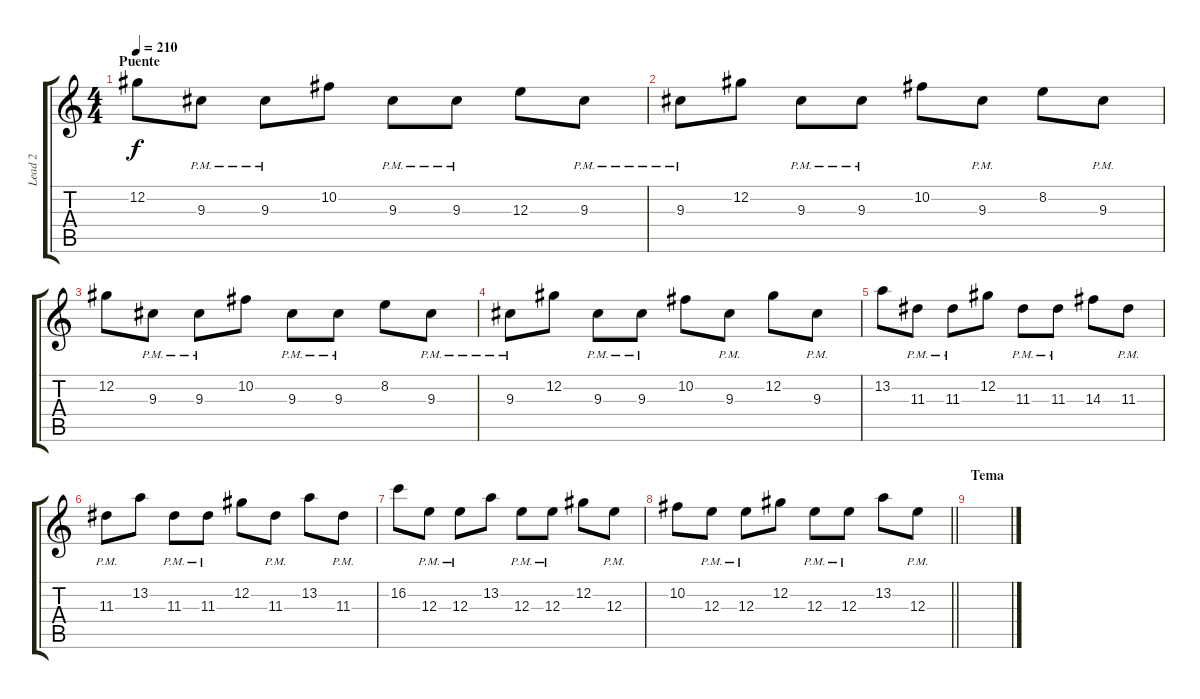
\track ("Lead 2 " "Lead 2 ") {instrument distortionguitar}
\staff {score tabs}
\tuning (Db4 Ab3 E3 B2 Gb2 Db2) {hide}
\ts (4 4)
\section ("" "Puente")
\tempo 210
\clef g2
\ks c
12.2.8{dy f} 9.3{pm}.8 9.3{pm}.8 10.2.8 9.3{pm}.8 9.3{pm}.8 12.3.8 9.3{pm}.8 |
9.3{pm}.8 12.2.8 9.3{pm}.8 9.3{pm}.8 10.2.8 9.3{pm}.8 8.2.8 9.3{pm}.8 |
12.2.8 9.3{pm}.8 9.3{pm}.8 10.2.8 9.3{pm}.8 9.3{pm}.8 8.2.8 9.3{pm}.8 |
9.3{pm}.8 12.2.8 9.3{pm}.8 9.3{pm}.8 10.2.8 9.3{pm}.8 12.2.8 9.3{pm}.8 |
13.2.8 11.3{pm}.8 11.3{pm}.8 12.2.8 11.3{pm}.8 11.3{pm}.8 14.3.8 11.3{pm}.8 |
11.3{pm}.8 13.2.8 11.3{pm}.8 11.3{pm}.8 12.2.8 11.3{pm}.8 13.2.8 11.3{pm}.8 |
16.2.8 12.3{pm}.8 12.3{pm}.8 13.2.8 12.3{pm}.8 12.3{pm}.8 12.2.8 12.3{pm}.8 |
\barLineRight lightlight
10.2.8 12.3{pm}.8 12.3{pm}.8 12.2.8 12.3{pm}.8 12.3{pm}.8 13.2.8 12.3{pm}.8 |
\section ("" "Tema")
